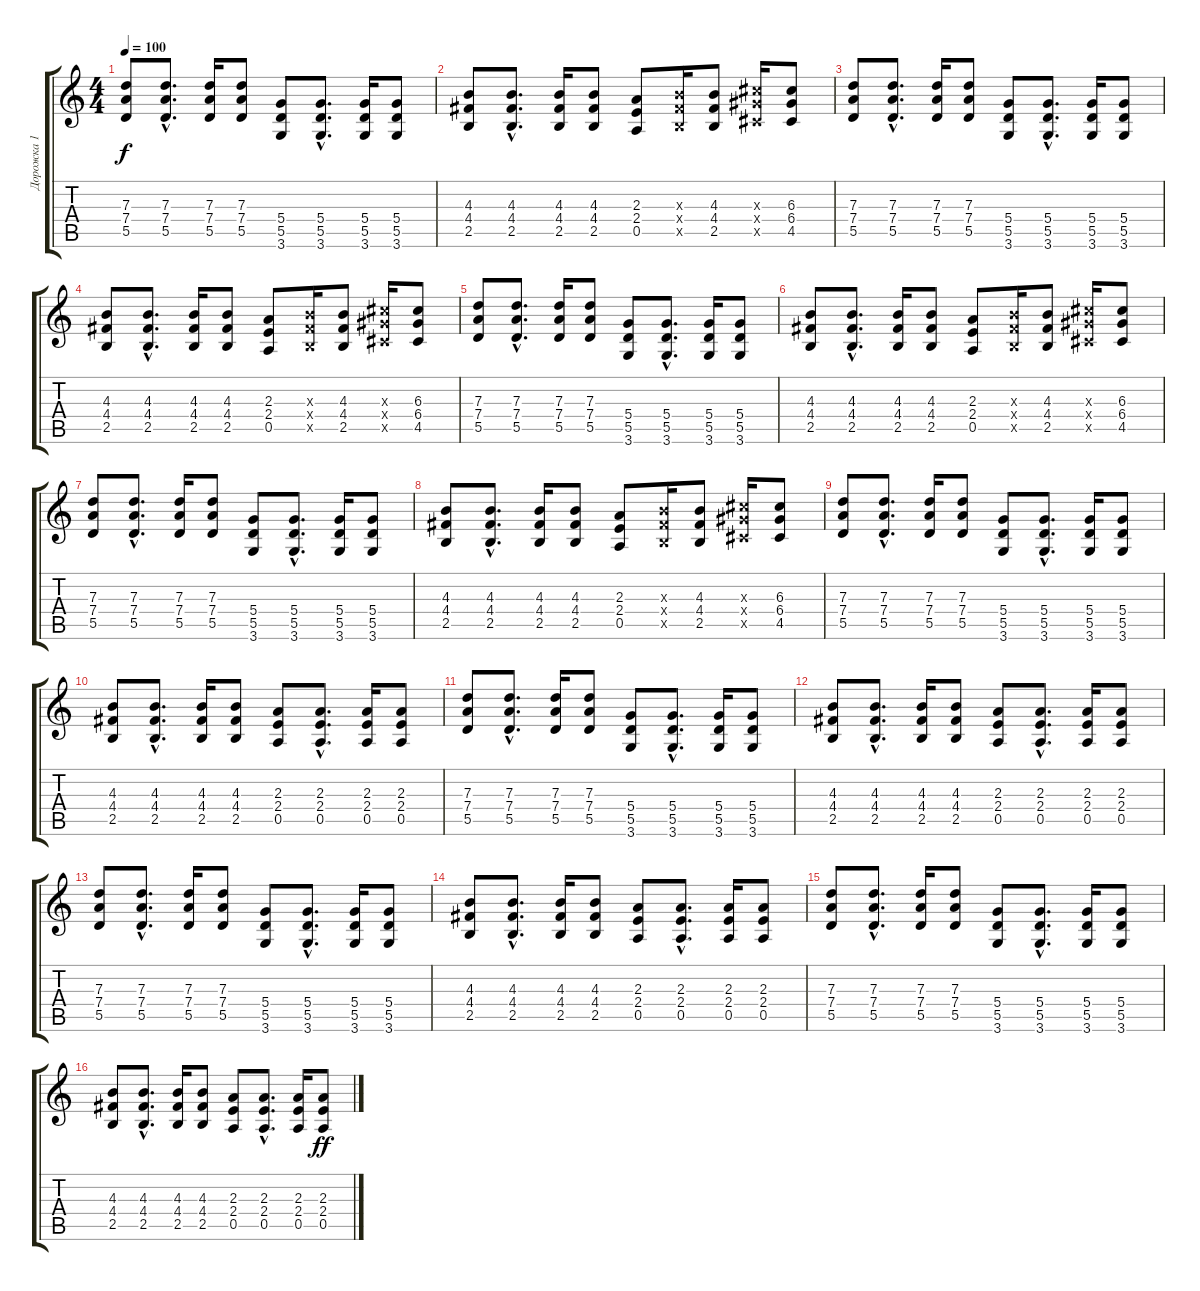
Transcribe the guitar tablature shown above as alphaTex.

\track ("Дорожка 1" "Дорожка 1") {instrument acousticguitarsteel}
\staff {score tabs}
\tuning (E4 B3 G3 D3 A2 E2) {hide}
\ts (4 4)
\tempo 100
\clef g2
\ks c
(7.3 7.4 5.5).8{dy f} (7.3{hac} 7.4{hac} 5.5{hac}).8{d} (7.3 7.4 5.5).16 (7.3 7.4 5.5).8 (5.4 5.5 3.6).8 (5.4{hac} 5.5{hac} 3.6{hac}).8{d} (5.4 5.5 3.6).16 (5.4 5.5 3.6).8 |
(4.3 4.4 2.5).8 (4.3{hac} 4.4{hac} 2.5{hac}).8{d} (4.3 4.4 2.5).16 (4.3 4.4 2.5).8 (2.3 2.4 0.5).8 (4.3{x} 4.4{x} 2.5{x}).16 (4.3 4.4 2.5).8 (6.3{x} 6.4{x} 4.5{x}).16 (6.3 6.4 4.5).8 |
(7.3 7.4 5.5).8 (7.3{hac} 7.4{hac} 5.5{hac}).8{d} (7.3 7.4 5.5).16 (7.3 7.4 5.5).8 (5.4 5.5 3.6).8 (5.4{hac} 5.5{hac} 3.6{hac}).8{d} (5.4 5.5 3.6).16 (5.4 5.5 3.6).8 |
(4.3 4.4 2.5).8 (4.3{hac} 4.4{hac} 2.5{hac}).8{d} (4.3 4.4 2.5).16 (4.3 4.4 2.5).8 (2.3 2.4 0.5).8 (4.3{x} 4.4{x} 2.5{x}).16 (4.3 4.4 2.5).8 (6.3{x} 6.4{x} 4.5{x}).16 (6.3 6.4 4.5).8 |
(7.3 7.4 5.5).8 (7.3{hac} 7.4{hac} 5.5{hac}).8{d} (7.3 7.4 5.5).16 (7.3 7.4 5.5).8 (5.4 5.5 3.6).8 (5.4{hac} 5.5{hac} 3.6{hac}).8{d} (5.4 5.5 3.6).16 (5.4 5.5 3.6).8 |
(4.3 4.4 2.5).8 (4.3{hac} 4.4{hac} 2.5{hac}).8{d} (4.3 4.4 2.5).16 (4.3 4.4 2.5).8 (2.3 2.4 0.5).8 (4.3{x} 4.4{x} 2.5{x}).16 (4.3 4.4 2.5).8 (6.3{x} 6.4{x} 4.5{x}).16 (6.3 6.4 4.5).8 |
(7.3 7.4 5.5).8 (7.3{hac} 7.4{hac} 5.5{hac}).8{d} (7.3 7.4 5.5).16 (7.3 7.4 5.5).8 (5.4 5.5 3.6).8 (5.4{hac} 5.5{hac} 3.6{hac}).8{d} (5.4 5.5 3.6).16 (5.4 5.5 3.6).8 |
(4.3 4.4 2.5).8 (4.3{hac} 4.4{hac} 2.5{hac}).8{d} (4.3 4.4 2.5).16 (4.3 4.4 2.5).8 (2.3 2.4 0.5).8 (4.3{x} 4.4{x} 2.5{x}).16 (4.3 4.4 2.5).8 (6.3{x} 6.4{x} 4.5{x}).16 (6.3 6.4 4.5).8 |
(7.3 7.4 5.5).8 (7.3{hac} 7.4{hac} 5.5{hac}).8{d} (7.3 7.4 5.5).16 (7.3 7.4 5.5).8 (5.4 5.5 3.6).8 (5.4{hac} 5.5{hac} 3.6{hac}).8{d} (5.4 5.5 3.6).16 (5.4 5.5 3.6).8 |
(4.3 4.4 2.5).8 (4.3{hac} 4.4{hac} 2.5{hac}).8{d} (4.3 4.4 2.5).16 (4.3 4.4 2.5).8 (2.3 2.4 0.5).8 (2.3{hac} 2.4{hac} 0.5{hac}).8{d} (2.3 2.4 0.5).16 (2.3 2.4 0.5).8 |
(7.3 7.4 5.5).8 (7.3{hac} 7.4{hac} 5.5{hac}).8{d} (7.3 7.4 5.5).16 (7.3 7.4 5.5).8 (5.4 5.5 3.6).8 (5.4{hac} 5.5{hac} 3.6{hac}).8{d} (5.4 5.5 3.6).16 (5.4 5.5 3.6).8 |
(4.3 4.4 2.5).8 (4.3{hac} 4.4{hac} 2.5{hac}).8{d} (4.3 4.4 2.5).16 (4.3 4.4 2.5).8 (2.3 2.4 0.5).8 (2.3{hac} 2.4{hac} 0.5{hac}).8{d} (2.3 2.4 0.5).16 (2.3 2.4 0.5).8 |
(7.3 7.4 5.5).8 (7.3{hac} 7.4{hac} 5.5{hac}).8{d} (7.3 7.4 5.5).16 (7.3 7.4 5.5).8 (5.4 5.5 3.6).8 (5.4{hac} 5.5{hac} 3.6{hac}).8{d} (5.4 5.5 3.6).16 (5.4 5.5 3.6).8 |
(4.3 4.4 2.5).8 (4.3{hac} 4.4{hac} 2.5{hac}).8{d} (4.3 4.4 2.5).16 (4.3 4.4 2.5).8 (2.3 2.4 0.5).8 (2.3{hac} 2.4{hac} 0.5{hac}).8{d} (2.3 2.4 0.5).16 (2.3 2.4 0.5).8 |
(7.3 7.4 5.5).8 (7.3{hac} 7.4{hac} 5.5{hac}).8{d} (7.3 7.4 5.5).16 (7.3 7.4 5.5).8 (5.4 5.5 3.6).8 (5.4{hac} 5.5{hac} 3.6{hac}).8{d} (5.4 5.5 3.6).16 (5.4 5.5 3.6).8 |
(4.3 4.4 2.5).8 (4.3{hac} 4.4{hac} 2.5{hac}).8{d} (4.3 4.4 2.5).16 (4.3 4.4 2.5).8 (2.3 2.4 0.5).8 (2.3{hac} 2.4{hac} 0.5{hac}).8{d} (2.3 2.4 0.5).16 (2.3 2.4 0.5).8{dy ff}
